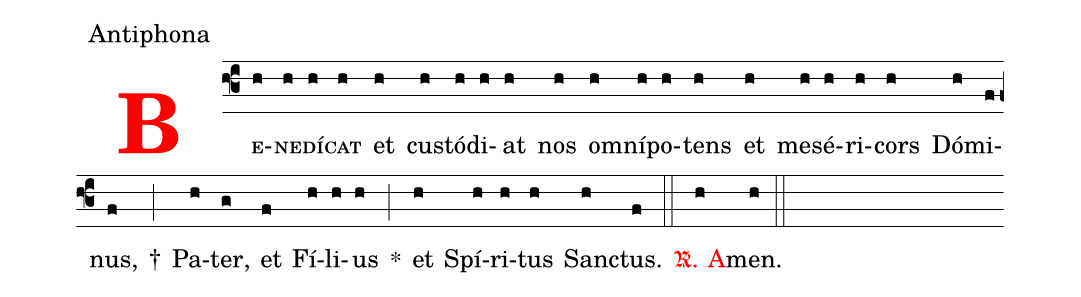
office-part: Antiphona;
%%
<v>\bf\textcolor{red}{B}</v><v>\sc{e}</v>(f3h)<v>\sc{ne}</v>(h)<v>\sc{dí}</v>(h)<v>\sc{cat}</v>(h) et(h) cu(h)stó(h)di(h)at(h) nos(h) om(h)ní(h)po(h)tens(h) et(h) me(h)sé(h)ri(h)cors(h) Dó(h)mi(f)nus,(f) †(;)
Pa(h)ter,(g) et(f) Fí(h)li(h)us(h) *(;) et(h) Spí(h)ri(h)tus(h) San(h)ctus.(f) (::)
<v>\textcolor{red}{\gothRbar. A}</v>(h)men.(h) (::)
